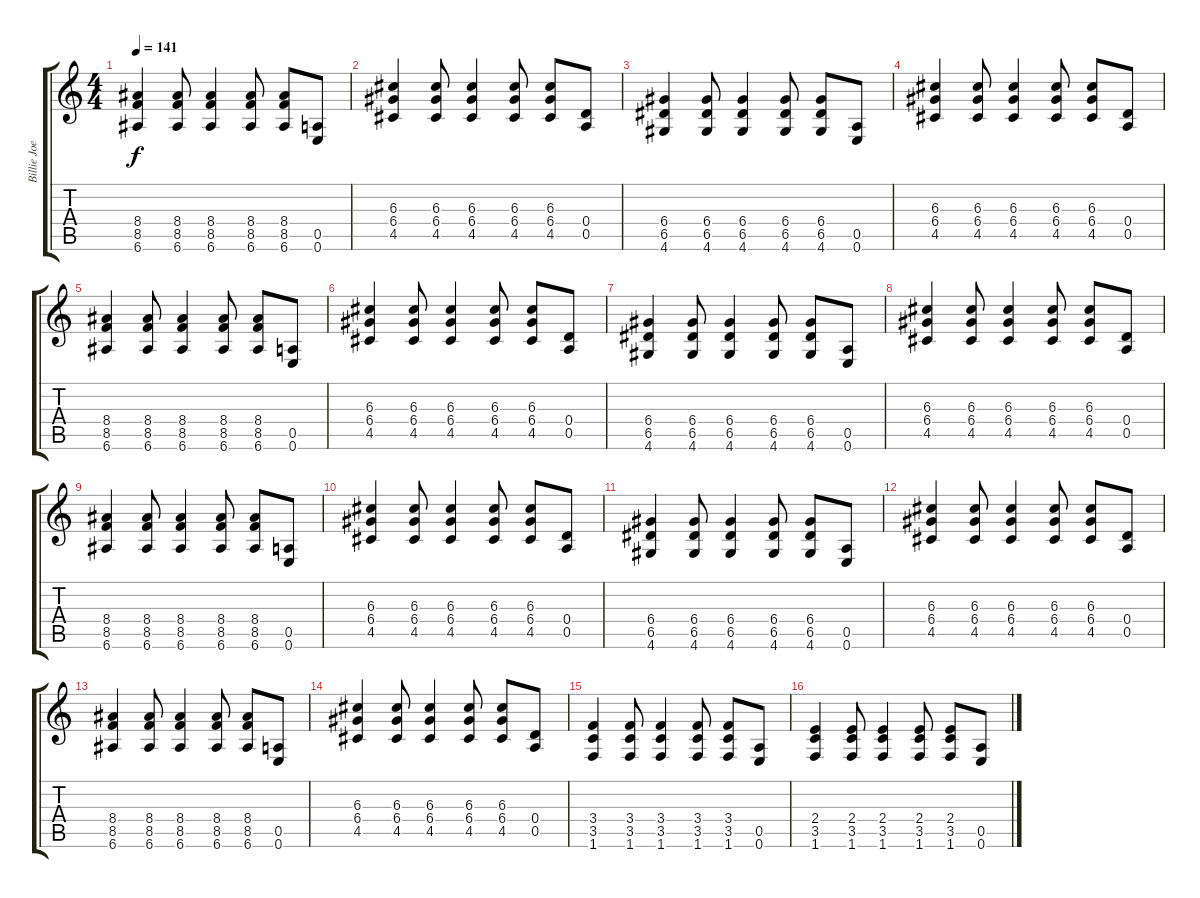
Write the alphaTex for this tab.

\track ("Billie Joe (Guitar)" "Billie Joe") {instrument overdrivenguitar}
\staff {score tabs}
\tuning (E4 B3 G3 D3 A2 E2) {hide}
\ts (4 4)
\tempo 141
\clef g2
\ks c
(8.4 8.5 6.6).4{dy f} (8.4 8.5 6.6).8 (8.4 8.5 6.6).4 (8.4 8.5 6.6).8 (8.4 8.5 6.6).8 (0.5 0.6).8 |
(6.3 6.4 4.5).4 (6.3 6.4 4.5).8 (6.3 6.4 4.5).4 (6.3 6.4 4.5).8 (6.3 6.4 4.5).8 (0.4 0.5).8 |
(6.4 6.5 4.6).4 (6.4 6.5 4.6).8 (6.4 6.5 4.6).4 (6.4 6.5 4.6).8 (6.4 6.5 4.6).8 (0.5 0.6).8 |
(6.3 6.4 4.5).4 (6.3 6.4 4.5).8 (6.3 6.4 4.5).4 (6.3 6.4 4.5).8 (6.3 6.4 4.5).8 (0.4 0.5).8 |
(8.4 8.5 6.6).4 (8.4 8.5 6.6).8 (8.4 8.5 6.6).4 (8.4 8.5 6.6).8 (8.4 8.5 6.6).8 (0.5 0.6).8 |
(6.3 6.4 4.5).4 (6.3 6.4 4.5).8 (6.3 6.4 4.5).4 (6.3 6.4 4.5).8 (6.3 6.4 4.5).8 (0.4 0.5).8 |
(6.4 6.5 4.6).4 (6.4 6.5 4.6).8 (6.4 6.5 4.6).4 (6.4 6.5 4.6).8 (6.4 6.5 4.6).8 (0.5 0.6).8 |
(6.3 6.4 4.5).4 (6.3 6.4 4.5).8 (6.3 6.4 4.5).4 (6.3 6.4 4.5).8 (6.3 6.4 4.5).8 (0.4 0.5).8 |
(8.4 8.5 6.6).4 (8.4 8.5 6.6).8 (8.4 8.5 6.6).4 (8.4 8.5 6.6).8 (8.4 8.5 6.6).8 (0.5 0.6).8 |
(6.3 6.4 4.5).4 (6.3 6.4 4.5).8 (6.3 6.4 4.5).4 (6.3 6.4 4.5).8 (6.3 6.4 4.5).8 (0.4 0.5).8 |
(6.4 6.5 4.6).4 (6.4 6.5 4.6).8 (6.4 6.5 4.6).4 (6.4 6.5 4.6).8 (6.4 6.5 4.6).8 (0.5 0.6).8 |
(6.3 6.4 4.5).4 (6.3 6.4 4.5).8 (6.3 6.4 4.5).4 (6.3 6.4 4.5).8 (6.3 6.4 4.5).8 (0.4 0.5).8 |
(8.4 8.5 6.6).4 (8.4 8.5 6.6).8 (8.4 8.5 6.6).4 (8.4 8.5 6.6).8 (8.4 8.5 6.6).8 (0.5 0.6).8 |
(6.3 6.4 4.5).4 (6.3 6.4 4.5).8 (6.3 6.4 4.5).4 (6.3 6.4 4.5).8 (6.3 6.4 4.5).8 (0.4 0.5).8 |
(3.4 3.5 1.6).4 (3.4 3.5 1.6).8 (3.4 3.5 1.6).4 (3.4 3.5 1.6).8 (3.4 3.5 1.6).8 (0.5 0.6).8 |
(2.4 3.5 1.6).4 (2.4 3.5 1.6).8 (2.4 3.5 1.6).4 (2.4 3.5 1.6).8 (2.4 3.5 1.6).8 (0.5 0.6).8
